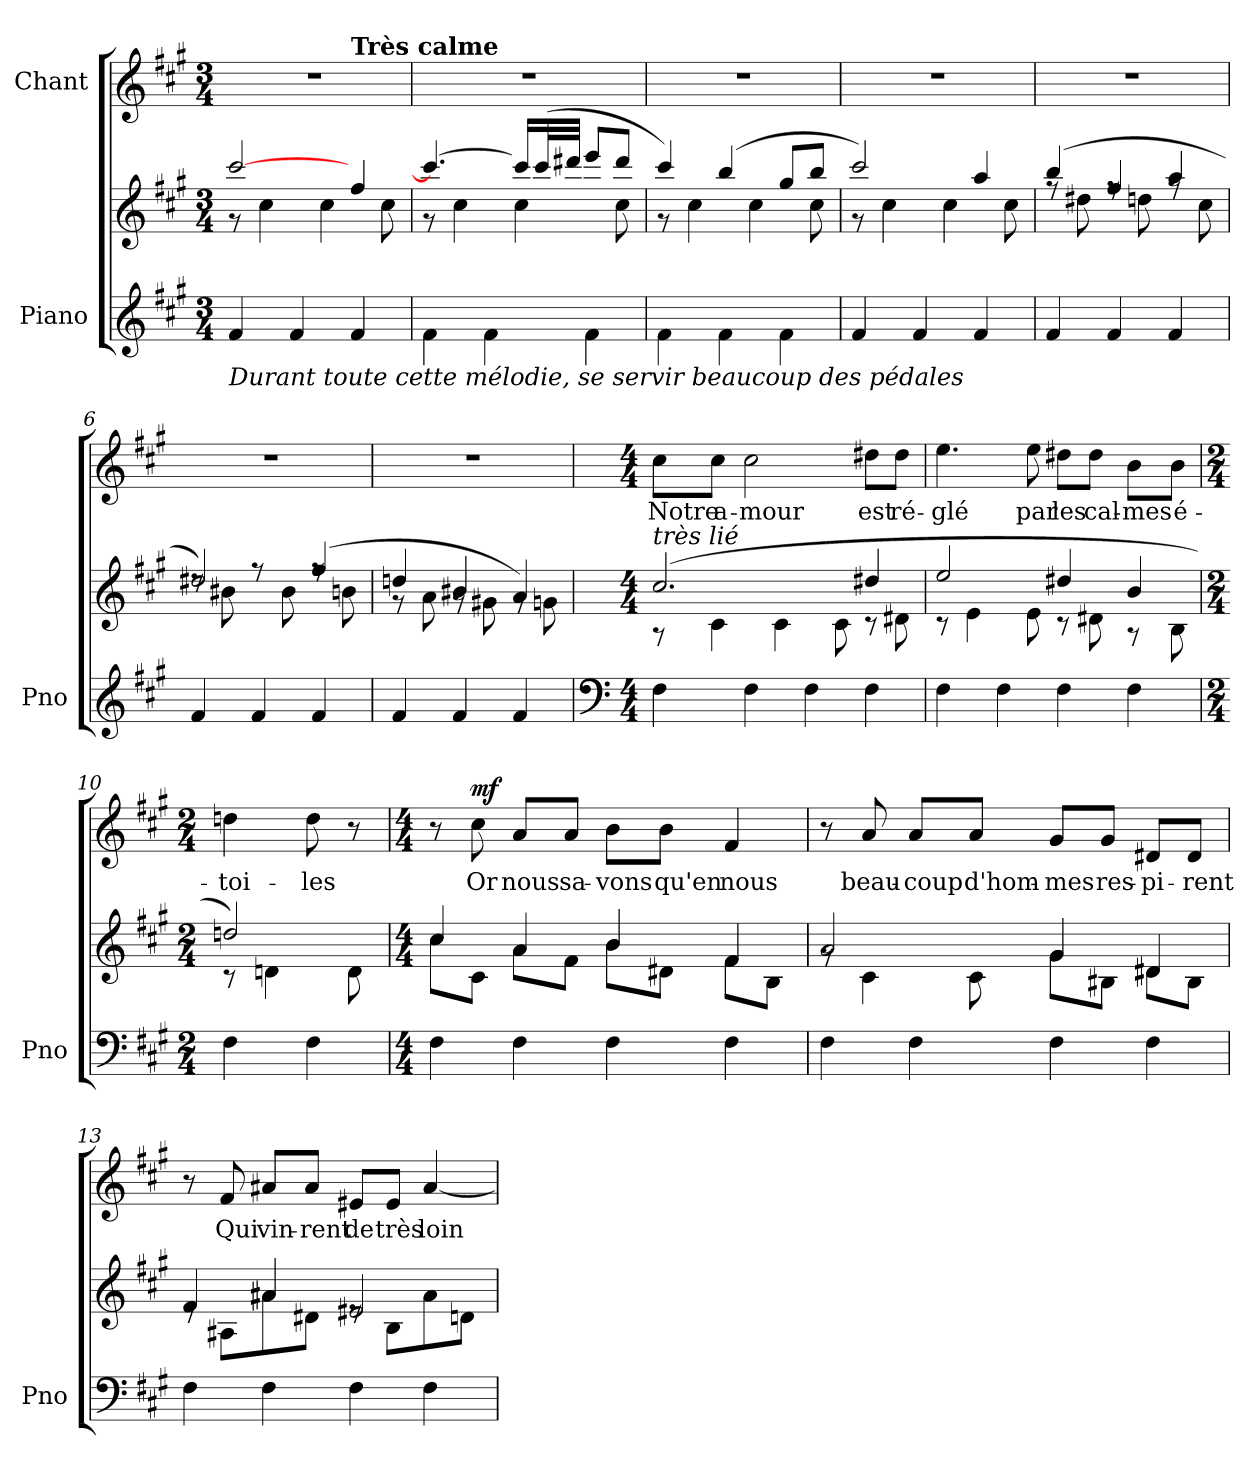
**kern	**kern	**dynam	**kern	**text	**dynam
*part2	*part2	*part2	*part1	*part1	*part1
*staff3	*staff2	*staff2/3	*staff1	*staff1	*staff1
*I"Piano	*	*	*I"Chant	*	*
*I'Pno	*	*	*	*	*
*clefG2	*clefG2	*	*clefG2	*	*
*k[f#c#g#]	*k[f#c#g#]	*	*k[f#c#g#]	*	*
*M3/4	*M3/4	*	*M3/4	*	*
*MM66	*MM66	*	*MM66	*	*
=1	=1	=1	=1	=1	=1
*	*^	*	*	*	*
!	!	!	!	!LO:TX:a:B:t=Très calme	!	!
!LO:TX:b:i:t=Durant toute cette mélodie, se servir beaucoup des pédales	!	!	!	!	!	!
!	!	!	!LO:DY:b	!	!	!
!	!	!	!LO:DY:n=1:b	!	!	!
*	*	*	*	*^	*	*
4f#/	[2ccc#/	8r	mp other-dynamics	2.r	2ryy	.	.
.	.	4cc#\	.	.	.	.	.
4f#/	.	.	.	.	.	.	.
.	.	4cc#\	.	.	.	.	.
*	*	*	*	*MM66	*	*	*
!	!	!	!	!	!LO:TX:a:B:t=Très calme	!	!
4f#/	4ff#/	.	.	.	4ryy	.	.
.	.	8cc#\	.	.	.	.	.
*	*	*	*	*v	*v	*	*
=2	=2	=2	=2	=2	=2	=2
4f#\	4.ccc#/_	8r	.	2.r	.	.
.	.	4cc#\	.	.	.	.
4f#\	.	.	.	.	.	.
.	16ccc#/LL]	4cc#\	.	.	.	.
.	(>32ccc#/L	.	.	.	.	.
.	32ddd#X/JJJ	.	.	.	.	.
4f#\	8eee/L	.	.	.	.	.
.	8ddd#/J	8cc#\	.	.	.	.
=3	=3	=3	=3	=3	=3	=3
4f#\	4ccc#/)	8r	.	2.r	.	.
.	.	4cc#\	.	.	.	.
4f#\	(>4bb/	.	.	.	.	.
.	.	4cc#\	.	.	.	.
4f#\	8gg#/L	.	.	.	.	.
.	8bb/J	8cc#\	.	.	.	.
!!LO:LB:g=z
=4	=4	=4	=4	=4	=4	=4
4f#/	2ccc#/)	8r	.	2.r	.	.
.	.	4cc#\	.	.	.	.
4f#/	.	.	.	.	.	.
.	.	4cc#\	.	.	.	.
4f#/	4aa/	.	.	.	.	.
.	.	8cc#\	.	.	.	.
=5	=5	=5	=5	=5	=5	=5
4f#/	(>4bb/	8rff	.	2.r	.	.
.	.	8dd#X\	.	.	.	.
4f#/	4ff#/	8rff	.	.	.	.
.	.	8ddn\	.	.	.	.
4f#/	4aa/	8rff	.	.	.	.
.	.	8cc#\	.	.	.	.
=6	=6	=6	=6	=6	=6	=6
4f#/	2dd#X/)	8rdd	.	2.r	.	.
.	.	8b#X\	.	.	.	.
4f#/	.	8rff	.	.	.	.
.	.	8b#\	.	.	.	.
4f#/	(>4ff#/	8rff	.	.	.	.
.	.	8bn\	.	.	.	.
=7	=7	=7	=7	=7	=7	=7
4f#/	4ddn/	8rg	.	2.r	.	.
.	.	8a\	.	.	.	.
4f#/	4b#X/	8rg	.	.	.	.
.	.	8g#X\	.	.	.	.
4f#/	4a/)	8rg	.	.	.	.
.	.	8gn\	.	.	.	.
!!LO:LB:g=z
=8	=8	=8	=8	=8	=8	=8
*clefF4	*	*	*	*	*	*
*M4/4	*M4/4	*	*	*M4/4	*	*
!	!LO:TX:a:i:t=très lié	!	!	!	!	!
!	!	!	!LO:DY:b	!	!LO:LY:b	!
!	!	!	!LO:DY:n=1:b	!	!	!LO:DY:a
!	!	!	!	!	!	!LO:DY:n=1:a
4F#\	(>2.cc#/	8r	p other-dynamics	8cc#\L	Notre	p other-dynamics
!	!	!	!	!	!LO:LY:b	!
.	.	4c#\	.	8cc#\J	a-	.
!	!	!	!	!	!LO:LY:b	!
4F#\	.	.	.	2cc#\	-mour	.
.	.	4c#\	.	.	.	.
4F#\	.	.	.	.	.	.
.	.	8c#\	.	.	.	.
!	!	!	!	!	!LO:LY:b	!
4F#\	4dd#X/	8r	.	8dd#X\L	est	.
!	!	!	!	!	!LO:LY:b	!
.	.	8d#X\	.	8dd#\J	ré-	.
=9	=9	=9	=9	=9	=9	=9
!	!	!	!	!	!LO:LY:b	!
4F#\	2ee/	8r	.	4.ee\	-glé	.
.	.	4e\	.	.	.	.
4F#\	.	.	.	.	.	.
!	!	!	!	!	!LO:LY:b	!
.	.	8e\	.	8ee\	par	.
!	!	!	!	!	!LO:LY:b	!
4F#\	4dd#X/	8r	.	8dd#X\L	les	.
!	!	!	!	!	!LO:LY:b	!
.	.	8d#X\	.	8dd#\J	cal-	.
!	!	!	!	!	!LO:LY:b	!
4F#\	4b/	8r	.	8b\L	-mes	.
!	!	!	!	!	!LO:LY:b	!
.	.	8B\	.	8b\J	é-	.
=10	=10	=10	=10	=10	=10	=10
*M2/4	*M2/4	*	*	*M2/4	*	*
!	!	!	!	!	!LO:LY:b	!
4F#\	2ddn/)	8r	.	4ddn\	-toi-	.
.	.	4dn\	.	.	.	.
!	!	!	!	!	!LO:LY:b	!
4F#\	.	.	.	8dd\	-les	.
.	.	8d\	.	8r	.	.
!!LO:LB:g=z
=11	=11	=11	=11	=11	=11	=11
*M4/4	*M4/4	*	*	*M4/4	*	*
4F#\	4cc#/	8cc#\L	.	8r	.	.
!	!	!	!	!	!LO:LY:b	!LO:DY:a
.	.	8c#\J	.	8cc#\	Or	mf
!	!	!	!	!	!LO:LY:b	!
4F#\	4a/	8a\L	.	8a/L	nous	.
!	!	!	!	!	!LO:LY:b	!
.	.	8f#\J	.	8a/J	sa-	.
!	!	!	!	!	!LO:LY:b	!
4F#\	4b/	8b\L	.	8b\L	-vons	.
!	!	!	!	!	!LO:LY:b	!
.	.	8d#X\J	.	8b\J	qu'en	.
!	!	!	!	!	!LO:LY:b	!
4F#\	4f#/	8f#\L	.	4f#/	nous	.
.	.	8B\J	.	.	.	.
=12	=12	=12	=12	=12	=12	=12
4F#\	2a/	8rg	.	8r	.	.
!	!	!	!	!	!LO:LY:b	!
.	.	4c#\	.	8a/	beau-	.
!	!	!	!	!	!LO:LY:b	!
4F#\	.	.	.	8a/L	-coup	.
!	!	!	!	!	!LO:LY:b	!
.	.	8c#\	.	8a/J	d'hom-	.
!	!	!	!	!	!LO:LY:b	!
4F#\	4g#/	8g#\L	.	8g#/L	-mes	.
!	!	!	!	!	!LO:LY:b	!
.	.	8B#X\J	.	8g#/J	res-	.
!	!	!	!	!	!LO:LY:b	!
4F#\	4d#X/	8d#\L	.	8d#X/L	-pi-	.
!	!	!	!	!	!LO:LY:b	!
.	.	8B#\J	.	8d#/J	-rent	.
=13	=13	=13	=13	=13	=13	=13
4F#\	4f#/	8re	.	8r	.	.
!	!	!	!	!	!LO:LY:b	!
.	.	8A#X\L	.	8f#/	Qui	.
!	!	!	!	!	!LO:LY:b	!
4F#\	4a#X/	8a#\	.	8a#X/L	vin-	.
!	!	!	!	!	!LO:LY:b	!
.	.	8d#X\J	.	8a#/J	-rent	.
!	!	!	!	!	!LO:LY:b	!
4F#\	2e#X/	8re	.	8e#X/L	de	.
!	!	!	!	!	!LO:LY:b	!
.	.	8B\L	.	8e#/J	très	.
!	!	!	!	!	!LO:LY:b	!
4F#\	.	8a#\	.	[4a#/	loin	.
.	.	8dn\J	.	.	.	.
*	*v	*v	*	*	*	*
=	=	=	=	=	=
*-	*-	*-	*-	*-	*-
